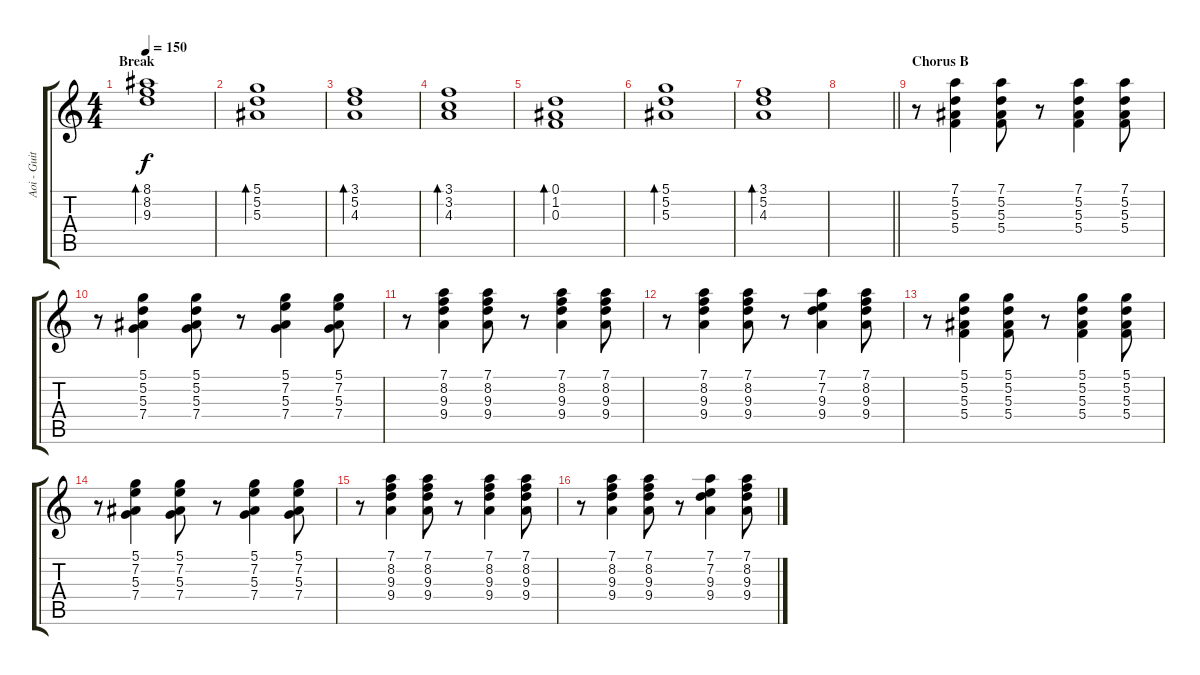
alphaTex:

\track ("Aoi - Guitar 2" "Aoi - Guit") {instrument distortionguitar}
\staff {score tabs}
\tuning (D4 A3 F3 C3 G2 D2) {hide}
\ts (4 4)
\section ("" "Break")
\tempo 150
\clef g2
\ks c
(8.1 8.2 9.3).1{bd 240 dy f instrument electricguitarclean} |
(5.1 5.2 5.3).1{bd 240} |
(3.1 5.2 4.3).1{bd 240} |
(3.1 3.2 4.3).1{bd 240} |
(0.1 1.2 0.3).1{bd 240} |
(5.1 5.2 5.3).1{bd 240} |
(3.1 5.2 4.3).1{bd 240} |
\barLineRight lightlight
|
\section ("" "Chorus B")
r.8{volume 10 instrument distortionguitar} (7.1 5.2 5.3 5.4).4 (7.1 5.2 5.3 5.4).8 r.8 (7.1 5.2 5.3 5.4).4 (7.1 5.2 5.3 5.4).8 |
r.8 (5.1 5.2 5.3 7.4).4 (5.1 5.2 5.3 7.4).8 r.8 (5.1 7.2 5.3 7.4).4 (5.1 7.2 5.3 7.4).8 |
r.8 (7.1 8.2 9.3 9.4).4 (7.1 8.2 9.3 9.4).8 r.8 (7.1 8.2 9.3 9.4).4 (7.1 8.2 9.3 9.4).8 |
r.8 (7.1 8.2 9.3 9.4).4 (7.1 8.2 9.3 9.4).8 r.8 (7.1 7.2 9.3 9.4).4 (7.1 8.2 9.3 9.4).8 |
r.8 (5.1 5.2 5.3 5.4).4 (5.1 5.2 5.3 5.4).8 r.8 (5.1 5.2 5.3 5.4).4 (5.1 5.2 5.3 5.4).8 |
r.8 (5.1 7.2 5.3 7.4).4 (5.1 7.2 5.3 7.4).8 r.8 (5.1 7.2 5.3 7.4).4 (5.1 7.2 5.3 7.4).8 |
r.8 (7.1 8.2 9.3 9.4).4 (7.1 8.2 9.3 9.4).8 r.8 (7.1 8.2 9.3 9.4).4 (7.1 8.2 9.3 9.4).8 |
r.8 (7.1 8.2 9.3 9.4).4 (7.1 8.2 9.3 9.4).8 r.8 (7.1 7.2 9.3 9.4).4 (7.1 8.2 9.3 9.4).8
